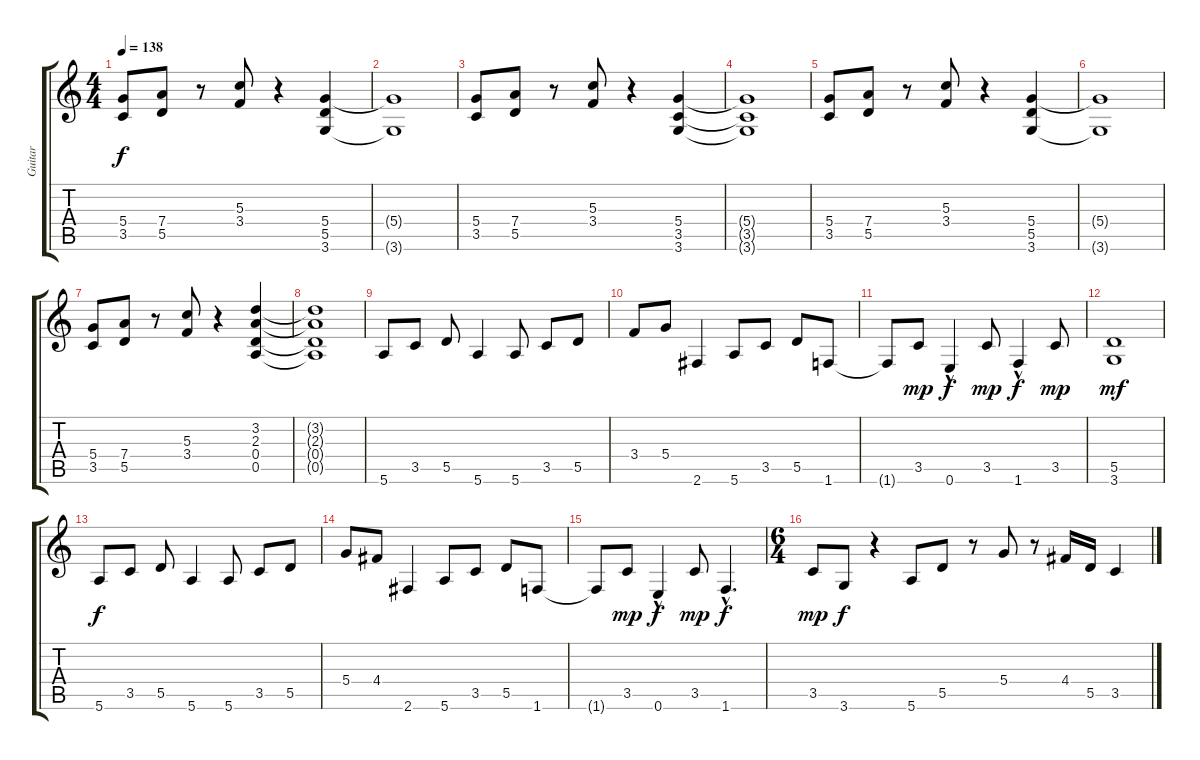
\track ("Guitar" "Guitar") {instrument distortionguitar}
\staff {score tabs}
\tuning (E4 B3 G3 D3 A2 E2) {hide}
\ts (4 4)
\tempo 138
\clef g2
\ks c
(5.4 3.5).8{dy f} (7.4 5.5).8 r.8 (5.3 3.4).8 r.4 (5.4 5.5 3.6).4 |
(5.4{t} 3.6{t}).1 |
(5.4 3.5).8 (7.4 5.5).8 r.8 (5.3 3.4).8 r.4 (5.4 3.5 3.6).4 |
(5.4{t} 3.5{t} 3.6{t}).1 |
(5.4 3.5).8 (7.4 5.5).8 r.8 (5.3 3.4).8 r.4 (5.4 5.5 3.6).4 |
(5.4{t} 3.6{t}).1 |
(5.4 3.5).8 (7.4 5.5).8 r.8 (5.3 3.4).8 r.4 (3.2 2.3 0.4 0.5).4 |
(3.2{t} 2.3{t} 0.4{t} 0.5{t}).1 |
5.6.8 3.5.8 5.5.8 5.6.4 5.6.8 3.5.8 5.5.8 |
3.4.8 5.4.8 2.6.4 5.6.8 3.5.8 5.5.8 1.6.8 |
1.6{t}.8 3.5.8{dy mp} 0.6{hac}.4{dy f} 3.5.8{dy mp} 1.6{hac}.4{dy f} 3.5.8{dy mp} |
(5.5 3.6).1{dy mf} |
5.6.8{dy f} 3.5.8 5.5.8 5.6.4 5.6.8 3.5.8 5.5.8 |
5.4.8 4.4.8 2.6.4 5.6.8 3.5.8 5.5.8 1.6.8 |
1.6{t}.8 3.5.8{dy mp} 0.6{hac}.4{dy f} 3.5.8{dy mp} 1.6{hac}.4{d dy f} |
\ts (6 4)
3.5.8{dy mp} 3.6.8{dy f} r.4 5.6.8 5.5.8 r.8 5.4.8 r.8 4.4.16 5.5.16 3.5.4
